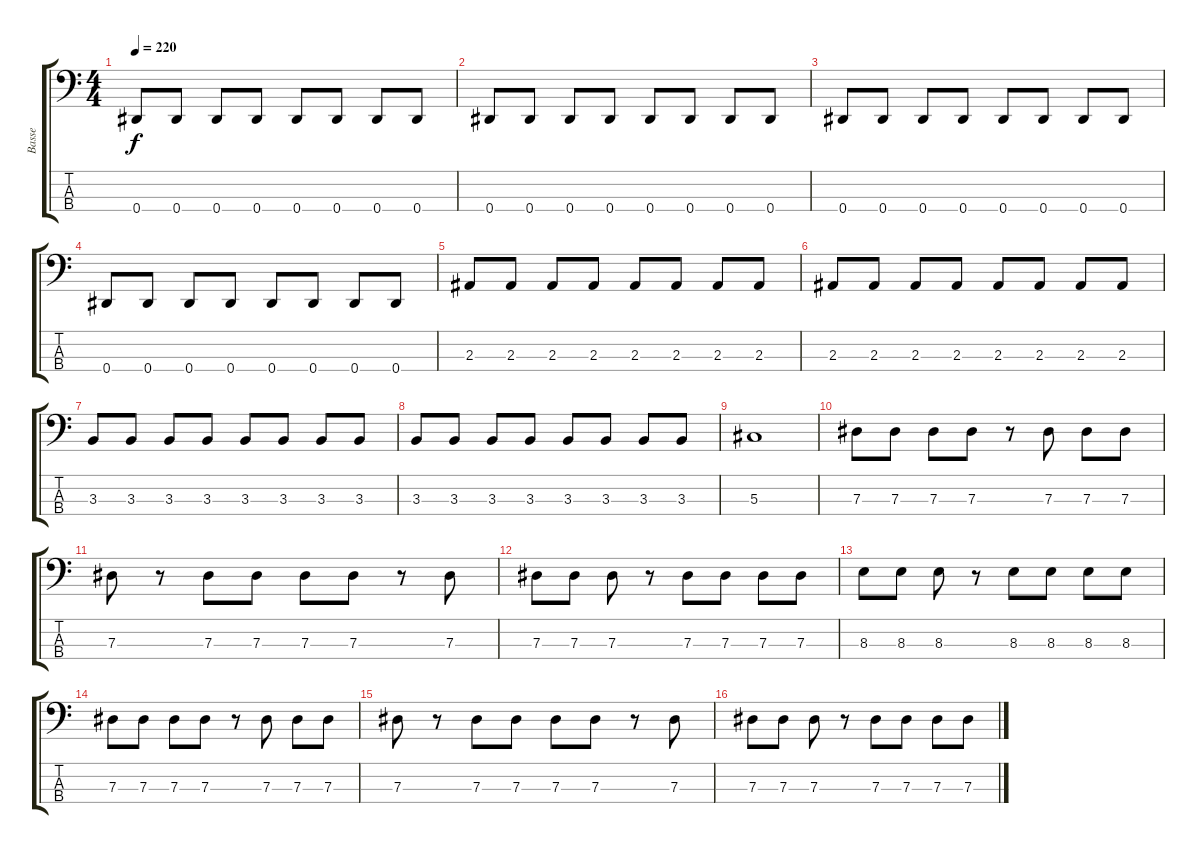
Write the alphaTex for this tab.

\track ("Basse" "Basse") {instrument electricbassfinger}
\staff {score tabs}
\tuning (Gb2 Db2 Ab1 Eb1) {hide}
\ts (4 4)
\tempo 220
\clef f4
\ks c
0.4.8{dy f} 0.4.8 0.4.8 0.4.8 0.4.8 0.4.8 0.4.8 0.4.8 |
0.4.8 0.4.8 0.4.8 0.4.8 0.4.8 0.4.8 0.4.8 0.4.8 |
0.4.8 0.4.8 0.4.8 0.4.8 0.4.8 0.4.8 0.4.8 0.4.8 |
0.4.8 0.4.8 0.4.8 0.4.8 0.4.8 0.4.8 0.4.8 0.4.8 |
2.3.8 2.3.8 2.3.8 2.3.8 2.3.8 2.3.8 2.3.8 2.3.8 |
2.3.8 2.3.8 2.3.8 2.3.8 2.3.8 2.3.8 2.3.8 2.3.8 |
3.3.8 3.3.8 3.3.8 3.3.8 3.3.8 3.3.8 3.3.8 3.3.8 |
3.3.8 3.3.8 3.3.8 3.3.8 3.3.8 3.3.8 3.3.8 3.3.8 |
5.3.1 |
7.3.8 7.3.8 7.3.8 7.3.8 r.8 7.3.8 7.3.8 7.3.8 |
7.3.8 r.8 7.3.8 7.3.8 7.3.8 7.3.8 r.8 7.3.8 |
7.3.8 7.3.8 7.3.8 r.8 7.3.8 7.3.8 7.3.8 7.3.8 |
8.3.8 8.3.8 8.3.8 r.8 8.3.8 8.3.8 8.3.8 8.3.8 |
7.3.8 7.3.8 7.3.8 7.3.8 r.8 7.3.8 7.3.8 7.3.8 |
7.3.8 r.8 7.3.8 7.3.8 7.3.8 7.3.8 r.8 7.3.8 |
7.3.8 7.3.8 7.3.8 r.8 7.3.8 7.3.8 7.3.8 7.3.8
